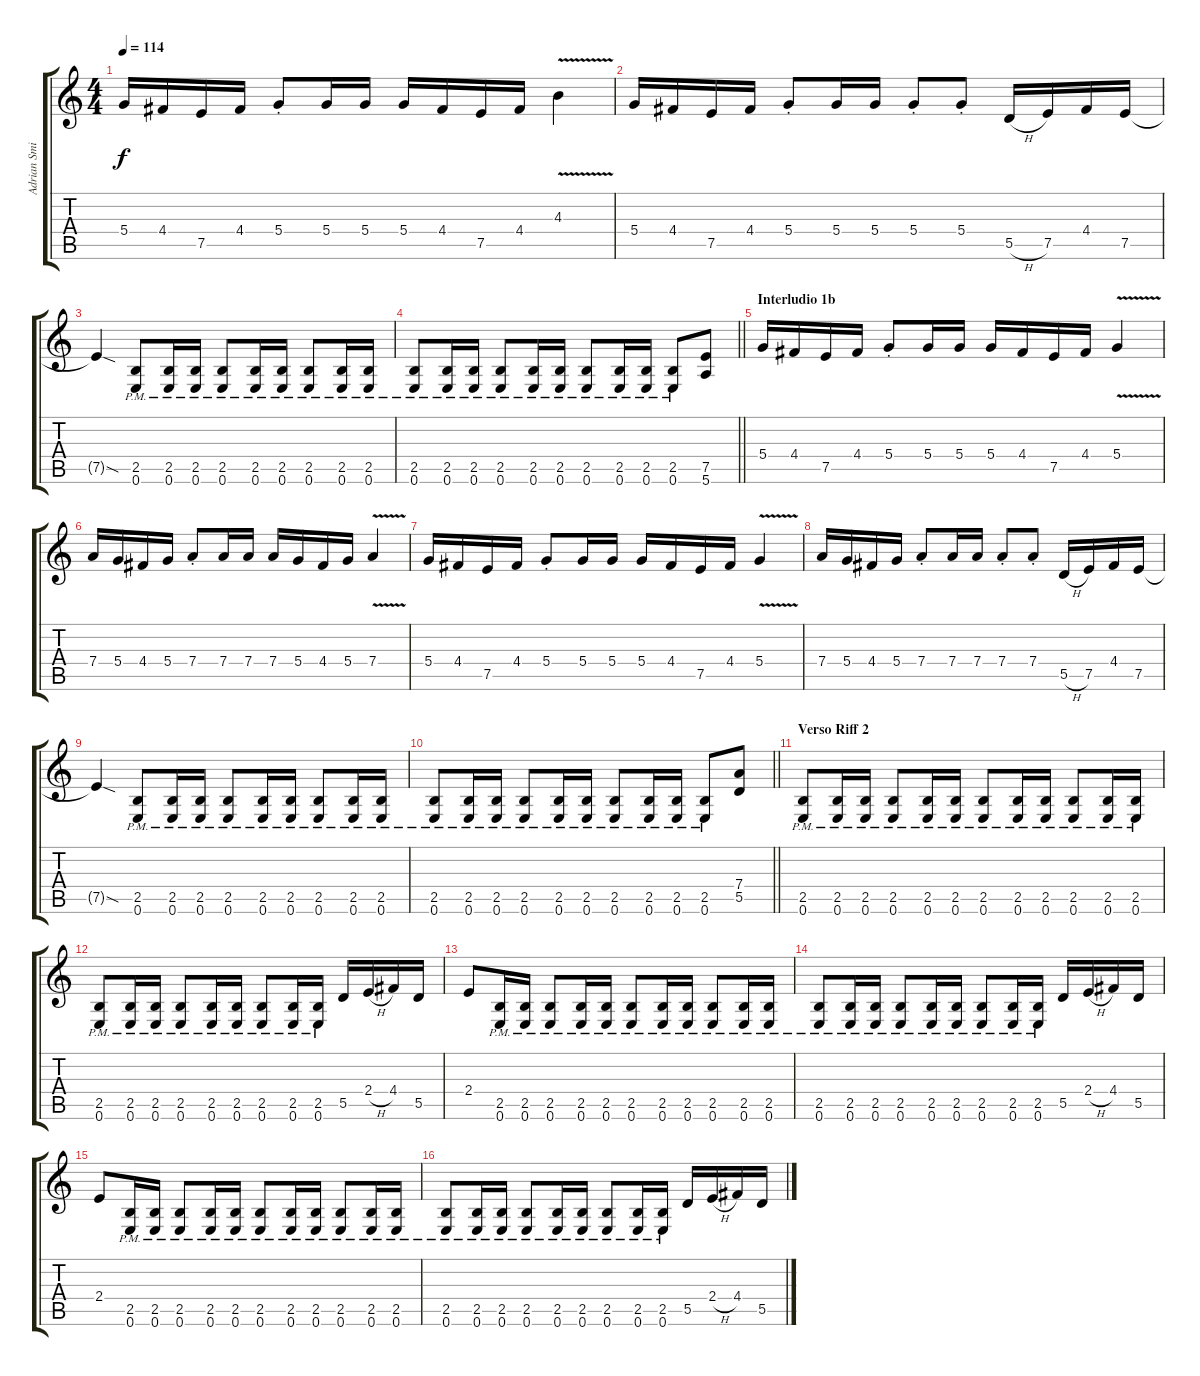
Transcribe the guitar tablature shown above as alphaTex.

\track ("Adrian Smith" "Adrian Smi") {instrument overdrivenguitar}
\staff {score tabs}
\tuning (E4 B3 G3 D3 A2 E2) {hide}
\ts (4 4)
\tempo 114
\clef g2
\ks c
5.4.16{dy f} 4.4.16 7.5.16 4.4.16 5.4{st}.8 5.4.16 5.4.16 5.4.16 4.4.16 7.5.16 4.4.16 4.3{v}.4 |
5.4.16 4.4.16 7.5.16 4.4.16 5.4{st}.8 5.4.16 5.4.16 5.4{st}.8 5.4{st}.8 5.5{h}.16 7.5.16 4.4.16 7.5.16 |
7.5{sod t}.4 (2.5{pm} 0.6{pm}).8 (2.5{pm} 0.6{pm}).16 (2.5{pm} 0.6{pm}).16 (2.5{pm} 0.6{pm}).8 (2.5{pm} 0.6{pm}).16 (2.5{pm} 0.6{pm}).16 (2.5{pm} 0.6{pm}).8 (2.5{pm} 0.6{pm}).16 (2.5{pm} 0.6{pm}).16 |
\barLineRight lightlight
(2.5{pm} 0.6{pm}).8 (2.5{pm} 0.6{pm}).16 (2.5{pm} 0.6{pm}).16 (2.5{pm} 0.6{pm}).8 (2.5{pm} 0.6{pm}).16 (2.5{pm} 0.6{pm}).16 (2.5{pm} 0.6{pm}).8 (2.5{pm} 0.6{pm}).16 (2.5{pm} 0.6{pm}).16 (2.5{pm} 0.6{pm}).8 (7.5 5.6).8 |
\section ("" "Interludio 1b")
5.4.16 4.4.16 7.5.16 4.4.16 5.4{st}.8 5.4.16 5.4.16 5.4.16 4.4.16 7.5.16 4.4.16 5.4{v}.4 |
7.4.16 5.4.16 4.4.16 5.4.16 7.4{st}.8 7.4.16 7.4.16 7.4.16 5.4.16 4.4.16 5.4.16 7.4{v}.4 |
5.4.16 4.4.16 7.5.16 4.4.16 5.4{st}.8 5.4.16 5.4.16 5.4.16 4.4.16 7.5.16 4.4.16 5.4{v}.4 |
7.4.16 5.4.16 4.4.16 5.4.16 7.4{st}.8 7.4.16 7.4.16 7.4{st}.8 7.4{st}.8 5.5{h}.16 7.5.16 4.4.16 7.5.16 |
7.5{sod t}.4 (2.5{pm} 0.6{pm}).8 (2.5{pm} 0.6{pm}).16 (2.5{pm} 0.6{pm}).16 (2.5{pm} 0.6{pm}).8 (2.5{pm} 0.6{pm}).16 (2.5{pm} 0.6{pm}).16 (2.5{pm} 0.6{pm}).8 (2.5{pm} 0.6{pm}).16 (2.5{pm} 0.6{pm}).16 |
\barLineRight lightlight
(2.5{pm} 0.6{pm}).8 (2.5{pm} 0.6{pm}).16 (2.5{pm} 0.6{pm}).16 (2.5{pm} 0.6{pm}).8 (2.5{pm} 0.6{pm}).16 (2.5{pm} 0.6{pm}).16 (2.5{pm} 0.6{pm}).8 (2.5{pm} 0.6{pm}).16 (2.5{pm} 0.6{pm}).16 (2.5{pm} 0.6{pm}).8 (7.4 5.5).8 |
\section ("" "Verso Riff 2")
(2.5{pm} 0.6{pm}).8 (2.5{pm} 0.6{pm}).16 (2.5{pm} 0.6{pm}).16 (2.5{pm} 0.6{pm}).8 (2.5{pm} 0.6{pm}).16 (2.5{pm} 0.6{pm}).16 (2.5{pm} 0.6{pm}).8 (2.5{pm} 0.6{pm}).16 (2.5{pm} 0.6{pm}).16 (2.5{pm} 0.6{pm}).8 (2.5{pm} 0.6{pm}).16 (2.5{pm} 0.6{pm}).16 |
(2.5{pm} 0.6{pm}).8 (2.5{pm} 0.6{pm}).16 (2.5{pm} 0.6{pm}).16 (2.5{pm} 0.6{pm}).8 (2.5{pm} 0.6{pm}).16 (2.5{pm} 0.6{pm}).16 (2.5{pm} 0.6{pm}).8 (2.5{pm} 0.6{pm}).16 (2.5{pm} 0.6{pm}).16 5.5.16 2.4{h}.16 4.4.16 5.5.16 |
2.4.8 (2.5{pm} 0.6{pm}).16 (2.5{pm} 0.6{pm}).16 (2.5{pm} 0.6{pm}).8 (2.5{pm} 0.6{pm}).16 (2.5{pm} 0.6{pm}).16 (2.5{pm} 0.6{pm}).8 (2.5{pm} 0.6{pm}).16 (2.5{pm} 0.6{pm}).16 (2.5{pm} 0.6{pm}).8 (2.5{pm} 0.6{pm}).16 (2.5{pm} 0.6{pm}).16 |
(2.5{pm} 0.6{pm}).8 (2.5{pm} 0.6{pm}).16 (2.5{pm} 0.6{pm}).16 (2.5{pm} 0.6{pm}).8 (2.5{pm} 0.6{pm}).16 (2.5{pm} 0.6{pm}).16 (2.5{pm} 0.6{pm}).8 (2.5{pm} 0.6{pm}).16 (2.5{pm} 0.6{pm}).16 5.5.16 2.4{h}.16 4.4.16 5.5.16 |
2.4.8 (2.5{pm} 0.6{pm}).16 (2.5{pm} 0.6{pm}).16 (2.5{pm} 0.6{pm}).8 (2.5{pm} 0.6{pm}).16 (2.5{pm} 0.6{pm}).16 (2.5{pm} 0.6{pm}).8 (2.5{pm} 0.6{pm}).16 (2.5{pm} 0.6{pm}).16 (2.5{pm} 0.6{pm}).8 (2.5{pm} 0.6{pm}).16 (2.5{pm} 0.6{pm}).16 |
(2.5{pm} 0.6{pm}).8 (2.5{pm} 0.6{pm}).16 (2.5{pm} 0.6{pm}).16 (2.5{pm} 0.6{pm}).8 (2.5{pm} 0.6{pm}).16 (2.5{pm} 0.6{pm}).16 (2.5{pm} 0.6{pm}).8 (2.5{pm} 0.6{pm}).16 (2.5{pm} 0.6{pm}).16 5.5.16 2.4{h}.16 4.4.16 5.5.16
